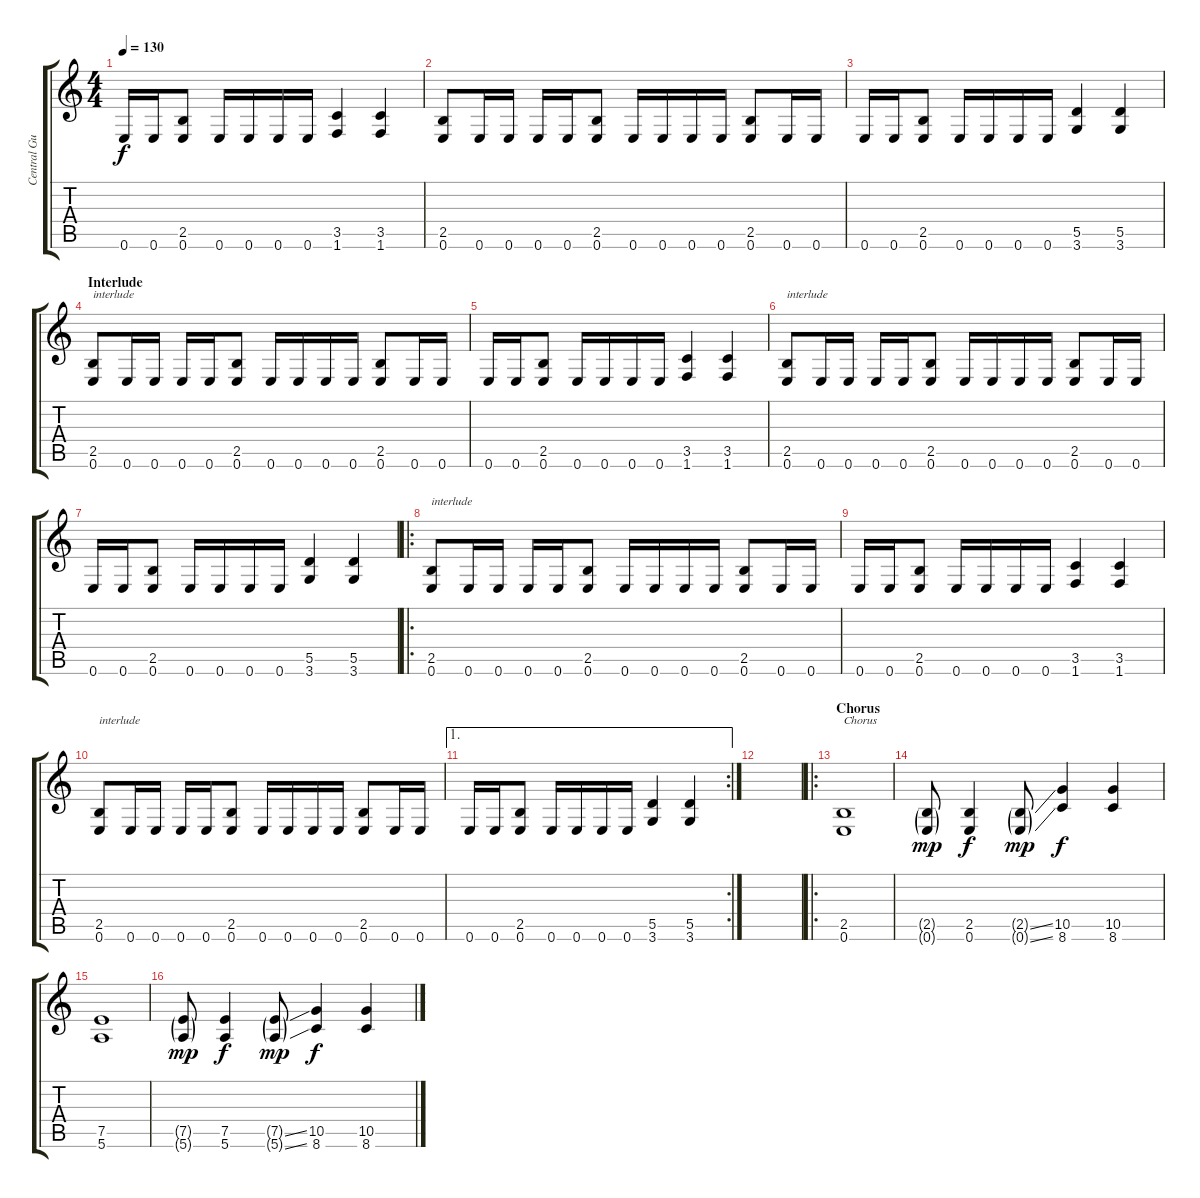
\track ("Central Guitar" "Central Gu") {instrument distortionguitar}
\staff {score tabs}
\tuning (E4 B3 G3 D3 A2 E2) {hide}
\ts (4 4)
\tempo 130
\clef g2
\ks c
0.6.16{dy f} 0.6.16 (2.5 0.6).8 0.6.16 0.6.16 0.6.16 0.6.16 (3.5 1.6).4 (3.5 1.6).4 |
(2.5 0.6).8 0.6.16 0.6.16 0.6.16 0.6.16 (2.5 0.6).8 0.6.16 0.6.16 0.6.16 0.6.16 (2.5 0.6).8 0.6.16 0.6.16 |
0.6.16 0.6.16 (2.5 0.6).8 0.6.16 0.6.16 0.6.16 0.6.16 (5.5 3.6).4 (5.5 3.6).4 |
\section ("" "Interlude")
(2.5 0.6).8{txt "interlude"} 0.6.16 0.6.16 0.6.16 0.6.16 (2.5 0.6).8 0.6.16 0.6.16 0.6.16 0.6.16 (2.5 0.6).8 0.6.16 0.6.16 |
0.6.16 0.6.16 (2.5 0.6).8 0.6.16 0.6.16 0.6.16 0.6.16 (3.5 1.6).4 (3.5 1.6).4 |
(2.5 0.6).8{txt "interlude"} 0.6.16 0.6.16 0.6.16 0.6.16 (2.5 0.6).8 0.6.16 0.6.16 0.6.16 0.6.16 (2.5 0.6).8 0.6.16 0.6.16 |
0.6.16 0.6.16 (2.5 0.6).8 0.6.16 0.6.16 0.6.16 0.6.16 (5.5 3.6).4 (5.5 3.6).4 |
\ro
(2.5 0.6).8{txt "interlude"} 0.6.16 0.6.16 0.6.16 0.6.16 (2.5 0.6).8 0.6.16 0.6.16 0.6.16 0.6.16 (2.5 0.6).8 0.6.16 0.6.16 |
0.6.16 0.6.16 (2.5 0.6).8 0.6.16 0.6.16 0.6.16 0.6.16 (3.5 1.6).4 (3.5 1.6).4 |
(2.5 0.6).8{txt "interlude"} 0.6.16 0.6.16 0.6.16 0.6.16 (2.5 0.6).8 0.6.16 0.6.16 0.6.16 0.6.16 (2.5 0.6).8 0.6.16 0.6.16 |
\ae 1
\rc 2
0.6.16 0.6.16 (2.5 0.6).8 0.6.16 0.6.16 0.6.16 0.6.16 (5.5 3.6).4 (5.5 3.6).4 |
|
\ro
\section ("" "Chorus")
(2.5 0.6).1{txt "Chorus"} |
(2.5{g} 0.6{g}).8{dy mp} (2.5 0.6).4{dy f} (2.5{ss g} 0.6{ss g}).8{dy mp} (10.5 8.6).4{dy f} (10.5 8.6).4 |
(7.5 5.6).1 |
(7.5{g} 5.6{g}).8{dy mp} (7.5 5.6).4{dy f} (7.5{ss g} 5.6{ss g}).8{dy mp} (10.5 8.6).4{dy f} (10.5 8.6).4
